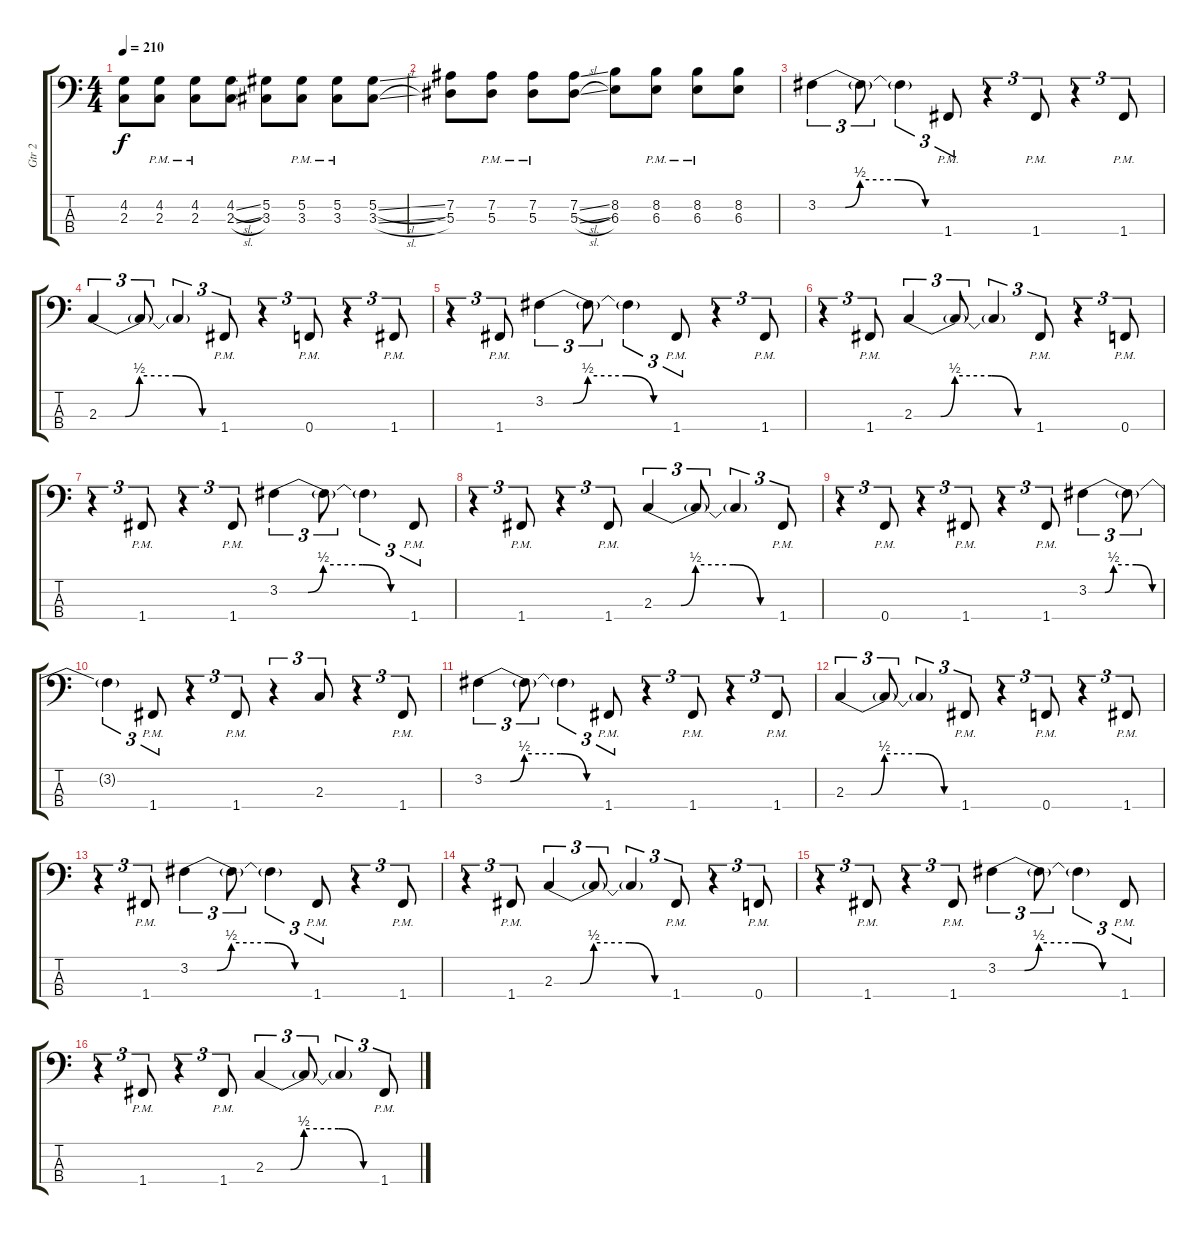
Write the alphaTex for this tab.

\track ("Gtr 2" "Gtr 2") {instrument overdrivenguitar}
\staff {score tabs}
\tuning (Ab2 Eb2 Bb1 F1) {hide}
\ts (4 4)
\tempo 210
\clef f4
\ks c
(4.2 2.3).8{dy f} (4.2{pm} 2.3{pm}).8 (4.2{pm} 2.3{pm}).8 (4.2{sl} 2.3{sl}).8 (5.2 3.3).8 (5.2{pm} 3.3{pm}).8 (5.2{pm} 3.3{pm}).8 (5.2{sl} 3.3{sl}).8 |
(7.2 5.3).8 (7.2{pm} 5.3{pm}).8 (7.2{pm} 5.3{pm}).8 (7.2{sl} 5.3{sl}).8 (8.2 6.3).8 (8.2{pm} 6.3{pm}).8 (8.2{pm} 6.3{pm}).8 (8.2 6.3).8 |
3.2{be (custom 0 0 13 0 20 2 38 2 51 0 60 0)}.4{tu (3 2) volume 10 instrument electricguitarclean} 3.2{t}.8{tu (3 2)} 3.2{t}.4{tu (3 2)} 1.4{pm}.8{tu (3 2)} r.4{tu (3 2)} 1.4{pm}.8{tu (3 2)} r.4{tu (3 2)} 1.4{pm}.8{tu (3 2)} |
2.3{be (custom 0 0 13 0 20 2 38 2 51 0 60 0)}.4{tu (3 2)} 2.3{t}.8{tu (3 2)} 2.3{t}.4{tu (3 2)} 1.4{pm}.8{tu (3 2)} r.4{tu (3 2)} 0.4{pm}.8{tu (3 2)} r.4{tu (3 2)} 1.4{pm}.8{tu (3 2)} |
r.4{tu (3 2)} 1.4{pm}.8{tu (3 2)} 3.2{be (custom 0 0 13 0 20 2 38 2 51 0 60 0)}.4{tu (3 2)} 3.2{t}.8{tu (3 2)} 3.2{t}.4{tu (3 2)} 1.4{pm}.8{tu (3 2)} r.4{tu (3 2)} 1.4{pm}.8{tu (3 2)} |
r.4{tu (3 2)} 1.4{pm}.8{tu (3 2)} 2.3{be (custom 0 0 13 0 20 2 38 2 51 0 60 0)}.4{tu (3 2)} 2.3{t}.8{tu (3 2)} 2.3{t}.4{tu (3 2)} 1.4{pm}.8{tu (3 2)} r.4{tu (3 2)} 0.4{pm}.8{tu (3 2)} |
r.4{tu (3 2)} 1.4{pm}.8{tu (3 2)} r.4{tu (3 2)} 1.4{pm}.8{tu (3 2)} 3.2{be (custom 0 0 13 0 20 2 38 2 51 0 60 0)}.4{tu (3 2)} 3.2{t}.8{tu (3 2)} 3.2{t}.4{tu (3 2)} 1.4{pm}.8{tu (3 2)} |
r.4{tu (3 2)} 1.4{pm}.8{tu (3 2)} r.4{tu (3 2)} 1.4{pm}.8{tu (3 2)} 2.3{be (custom 0 0 13 0 20 2 38 2 51 0 60 0)}.4{tu (3 2)} 2.3{t}.8{tu (3 2)} 2.3{t}.4{tu (3 2)} 1.4{pm}.8{tu (3 2)} |
r.4{tu (3 2)} 0.4{pm}.8{tu (3 2)} r.4{tu (3 2)} 1.4{pm}.8{tu (3 2)} r.4{tu (3 2)} 1.4{pm}.8{tu (3 2)} 3.2{be (custom 0 0 13 0 20 2 38 2 51 0 60 0)}.4{tu (3 2)} 3.2{t}.8{tu (3 2)} |
3.2{t}.4{tu (3 2)} 1.4{pm}.8{tu (3 2)} r.4{tu (3 2)} 1.4{pm}.8{tu (3 2)} r.4{tu (3 2)} 2.3.8{tu (3 2)} r.4{tu (3 2)} 1.4{pm}.8{tu (3 2)} |
3.2{be (custom 0 0 13 0 20 2 38 2 51 0 60 0)}.4{tu (3 2)} 3.2{t}.8{tu (3 2)} 3.2{t}.4{tu (3 2)} 1.4{pm}.8{tu (3 2)} r.4{tu (3 2)} 1.4{pm}.8{tu (3 2)} r.4{tu (3 2)} 1.4{pm}.8{tu (3 2)} |
2.3{be (custom 0 0 13 0 20 2 38 2 51 0 60 0)}.4{tu (3 2)} 2.3{t}.8{tu (3 2)} 2.3{t}.4{tu (3 2)} 1.4{pm}.8{tu (3 2)} r.4{tu (3 2)} 0.4{pm}.8{tu (3 2)} r.4{tu (3 2)} 1.4{pm}.8{tu (3 2)} |
r.4{tu (3 2)} 1.4{pm}.8{tu (3 2)} 3.2{be (custom 0 0 13 0 20 2 38 2 51 0 60 0)}.4{tu (3 2)} 3.2{t}.8{tu (3 2)} 3.2{t}.4{tu (3 2)} 1.4{pm}.8{tu (3 2)} r.4{tu (3 2)} 1.4{pm}.8{tu (3 2)} |
r.4{tu (3 2)} 1.4{pm}.8{tu (3 2)} 2.3{be (custom 0 0 13 0 20 2 38 2 51 0 60 0)}.4{tu (3 2)} 2.3{t}.8{tu (3 2)} 2.3{t}.4{tu (3 2)} 1.4{pm}.8{tu (3 2)} r.4{tu (3 2)} 0.4{pm}.8{tu (3 2)} |
r.4{tu (3 2)} 1.4{pm}.8{tu (3 2)} r.4{tu (3 2)} 1.4{pm}.8{tu (3 2)} 3.2{be (custom 0 0 13 0 20 2 38 2 51 0 60 0)}.4{tu (3 2)} 3.2{t}.8{tu (3 2)} 3.2{t}.4{tu (3 2)} 1.4{pm}.8{tu (3 2)} |
r.4{tu (3 2)} 1.4{pm}.8{tu (3 2)} r.4{tu (3 2)} 1.4{pm}.8{tu (3 2)} 2.3{be (custom 0 0 13 0 20 2 38 2 51 0 60 0)}.4{tu (3 2)} 2.3{t}.8{tu (3 2)} 2.3{t}.4{tu (3 2)} 1.4{pm}.8{tu (3 2)}
